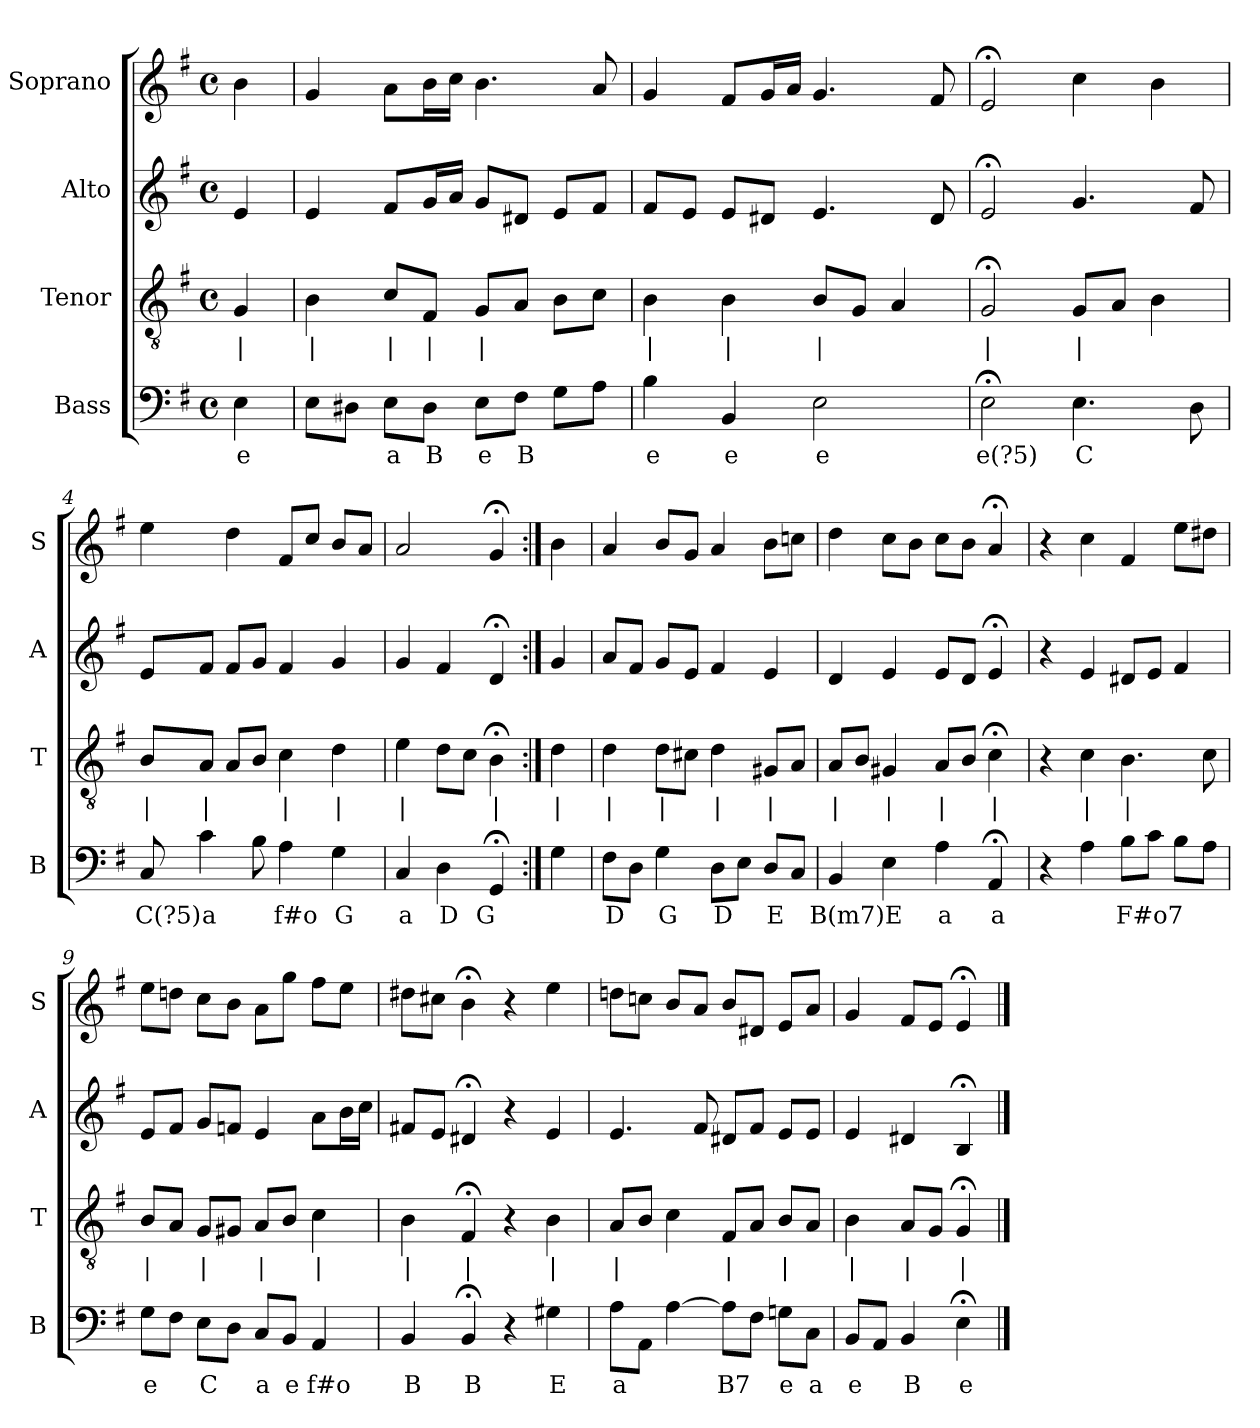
**kern	**text	**kern	**text	**kern	**kern
*part4	*part4	*part3	*part3	*part2	*part1
*staff4	*staff4	*staff3	*staff3	*staff2	*staff1
*I"Bass	*	*I"Tenor	*	*I"Alto	*I"Soprano
*I'B	*	*I'T	*	*I'A	*I'S
*clefF4	*	*clefGv2	*	*clefG2	*clefG2
*k[f#]	*	*k[f#]	*	*k[f#]	*k[f#]
*e:	*	*e:	*	*e:	*e:
*M4/4	*	*M4/4	*	*M4/4	*M4/4
*met(c)	*	*met(c)	*	*met(c)	*met(c)
*MM100	*	*MM100	*	*MM100	*MM100
=	=	=	=	=	=
4E	e	4G	|	4e	4b
=1	=1	=1	=1	=1	=1
8EL	.	4B	|	4e	4g
8D#XJ	.	.	.	.	.
8EL	a	8cL	|	8f#L	8aL
8D#J	B	8F#J	|	16gL	16bL
.	.	.	.	16aJJ	16ccJJ
8EL	e	8GL	|	8gL	4.b
8F#J	B	8AJ	.	8d#XJ	.
8GL	.	8BL	.	8eL	.
8AJ	.	8cJ	.	8f#J	8a
=2	=2	=2	=2	=2	=2
4B	e	4B	|	8f#L	4g
.	.	.	.	8eJ	.
4BB	e	4B	|	8eL	8f#L
.	.	.	.	8d#XJ	16gL
.	.	.	.	.	16aJJ
2E	e	8BL	|	4.e	4.g
.	.	8GJ	.	.	.
.	.	4A	.	.	.
.	.	.	.	8d#	8f#
=3	=3	=3	=3	=3	=3
2E;<	e(?5)	2G;<	|	2e;<	2e;<
4.E	C	8GL	|	4.g	4cc
.	.	8AJ	.	.	.
.	.	4B	.	.	4b
8D	.	.	.	8f#	.
=4	=4	=4	=4	=4	=4
8C	C(?5)	8BL	|	8eL	4ee
4c	a	8AJ	|	8f#J	.
.	.	8AL	.	8f#L	4dd
8B	.	8BJ	.	8gJ	.
4A	f#o	4c	|	4f#	8f#L
.	.	.	.	.	8ccJ
4G	G	4d	|	4g	8bL
.	.	.	.	.	8aJ
=5	=5	=5	=5	=5	=5
4C	a	4e	|	4g	2a
4D	D	8dL	.	4f#	.
.	.	8cJ	.	.	.
4GG;<	G	4B;<	|	4d;<	4g;<
=:|!	=:|!	=:|!	=:|!	=:|!	=:|!
4G	.	4d	|	4g	4b
=6	=6	=6	=6	=6	=6
8F#L	D	4d	|	8aL	4a
8DJ	.	.	.	8f#J	.
4G	G	8dL	|	8gL	8bL
.	.	8c#XJ	.	8eJ	8gJ
8DL	D	4d	|	4f#	4a
8EJ	.	.	.	.	.
8DL	E	8G#XL	|	4e	8bL
8CJ	.	8AJ	.	.	8ccnJ
=7	=7	=7	=7	=7	=7
4BB	B(m7)	8AL	|	4d	4dd
.	.	8BJ	.	.	.
4E	E	4G#X	|	4e	8ccL
.	.	.	.	.	8bJ
4A	a	8AL	|	8eL	8ccL
.	.	8BJ	.	8dJ	8bJ
4AA;<	a	4c;<	|	4e;<	4a;<
=8	=8	=8	=8	=8	=8
4r	.	4r	.	4r	4r
4A	.	4c	|	4e	4cc
8BL	F#o7	4.B	|	8d#XL	4f#
8cJ	.	.	.	8eJ	.
8BL	.	.	.	4f#	8eeL
8AJ	.	8c	.	.	8dd#XJ
=9	=9	=9	=9	=9	=9
8GL	e	8BL	|	8eL	8eeL
8F#J	.	8AJ	.	8f#J	8ddnJ
8EL	C	8GL	|	8gL	8ccL
8DJ	.	8G#XJ	.	8fnJ	8bJ
8CL	a	8AL	|	4e	8aL
8BBJ	e	8BJ	.	.	8ggJ
4AA	f#o	4c	|	8aL	8ff#L
.	.	.	.	16bL	8eeJ
.	.	.	.	16ccJJ	.
=10	=10	=10	=10	=10	=10
4BB	B	4B	|	8f#XL	8dd#XL
.	.	.	.	8eJ	8cc#XJ
4BB;<	B	4F#;<	|	4d#X;<	4b;<
4r	.	4r	.	4r	4r
4G#X	E	4B	|	4e	4ee
=11	=11	=11	=11	=11	=11
8AL	a	8AL	|	4.e	8ddnL
8AAJ	.	8BJ	.	.	8ccnJ
[4A	.	4c	.	.	8bL
.	.	.	.	8f#	8aJ
8AL]	B7	8F#L	|	8d#XL	8bL
8F#J	.	8AJ	.	8f#J	8d#XJ
8GnL	e	8BL	|	8eL	8eL
8CJ	a	8AJ	.	8eJ	8aJ
=12	=12	=12	=12	=12	=12
8BBL	e	4B	|	4e	4g
8AAJ	.	.	.	.	.
4BB	B	8AL	|	4d#X	8f#L
.	.	8GJ	.	.	8eJ
4E;<	e	4G;<	|	4B;<	4e;<
==	==	==	==	==	==
*-	*-	*-	*-	*-	*-
